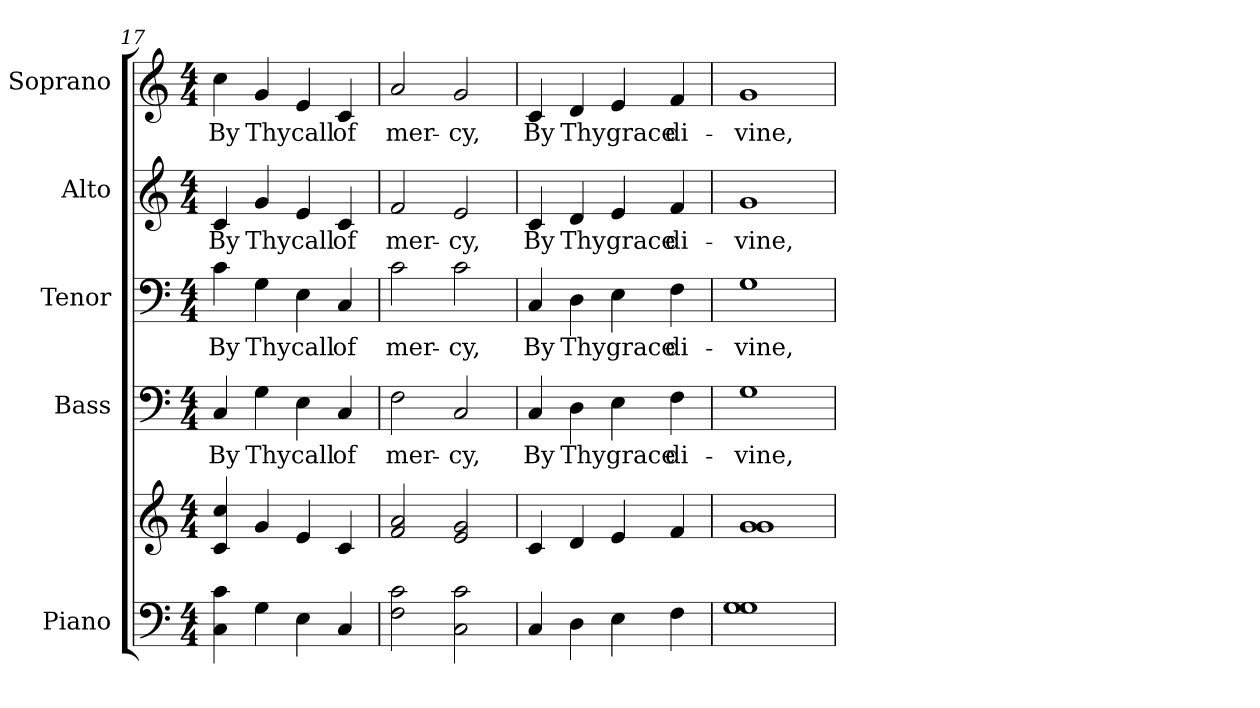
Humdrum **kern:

**kern	**kern	**kern	**text	**kern	**text	**kern	**text	**kern	**text
*part5	*part5	*part4	*part4	*part3	*part3	*part2	*part2	*part1	*part1
*staff6	*staff5	*staff4	*staff4	*staff3	*staff3	*staff2	*staff2	*staff1	*staff1
*I"Piano	*	*I"Bass	*	*I"Tenor	*	*I"Alto	*	*I"Soprano	*
*I'Pno.	*	*I'B.	*	*I'T.	*	*I'A.	*	*I'S.	*
!!LO:PB:g=z
*clefF4	*clefG2	*clefF4	*	*clefF4	*	*clefG2	*	*clefG2	*
*k[]	*k[]	*k[]	*	*k[]	*	*k[]	*	*k[]	*
*C:	*C:	*C:	*	*C:	*	*C:	*	*C:	*
*M4/4	*M4/4	*M4/4	*	*M4/4	*	*M4/4	*	*M4/4	*
=17	=17	=17	=17	=17	=17	=17	=17	=17	=17
!	!	!	!LO:LY:b:color=#000000	!	!	!	!	!	!
!	!	!	!	!	!LO:LY:b:color=#000000	!	!	!	!
!	!	!	!	!	!	!	!LO:LY:b:color=#000000	!	!
!	!	!	!	!	!	!	!	!	!LO:LY:b:color=#000000
4Ci\ 4ci	4ci/ 4cci	4Ci/	By	4ci\	By	4ci/	By	4cci\	By
!	!	!	!LO:LY:b:color=#000000	!	!	!	!	!	!
!	!	!	!	!	!LO:LY:b:color=#000000	!	!	!	!
!	!	!	!	!	!	!	!LO:LY:b:color=#000000	!	!
!	!	!	!	!	!	!	!	!	!LO:LY:b:color=#000000
4Gi\	4gi/	4Gi\	Thy	4Gi\	Thy	4gi/	Thy	4gi/	Thy
!	!	!	!LO:LY:b:color=#000000	!	!	!	!	!	!
!	!	!	!	!	!LO:LY:b:color=#000000	!	!	!	!
!	!	!	!	!	!	!	!LO:LY:b:color=#000000	!	!
!	!	!	!	!	!	!	!	!	!LO:LY:b:color=#000000
4Ei\	4ei/	4Ei\	call	4Ei\	call	4ei/	call	4ei/	call
!	!	!	!LO:LY:b:color=#000000	!	!	!	!	!	!
!	!	!	!	!	!LO:LY:b:color=#000000	!	!	!	!
!	!	!	!	!	!	!	!LO:LY:b:color=#000000	!	!
!	!	!	!	!	!	!	!	!	!LO:LY:b:color=#000000
4Ci/	4ci/	4Ci/	of	4Ci/	of	4ci/	of	4ci/	of
=18	=18	=18	=18	=18	=18	=18	=18	=18	=18
!	!	!	!LO:LY:b:color=#000000	!	!	!	!	!	!
!	!	!	!	!	!LO:LY:b:color=#000000	!	!	!	!
!	!	!	!	!	!	!	!LO:LY:b:color=#000000	!	!
!	!	!	!	!	!	!	!	!	!LO:LY:b:color=#000000
2Fi\ 2ci	2fi/ 2ai	2Fi\	mer-	2ci\	mer-	2fi/	mer-	2ai/	mer-
!	!	!	!LO:LY:b:color=#000000	!	!	!	!	!	!
!	!	!	!	!	!LO:LY:b:color=#000000	!	!	!	!
!	!	!	!	!	!	!	!LO:LY:b:color=#000000	!	!
!	!	!	!	!	!	!	!	!	!LO:LY:b:color=#000000
2Ci\ 2ci	2ei/ 2gi	2Ci/	-cy,	2ci\	-cy,	2ei/	-cy,	2gi/	-cy,
=19	=19	=19	=19	=19	=19	=19	=19	=19	=19
!	!	!	!LO:LY:b:color=#000000	!	!	!	!	!	!
!	!	!	!	!	!LO:LY:b:color=#000000	!	!	!	!
!	!	!	!	!	!	!	!LO:LY:b:color=#000000	!	!
!	!	!	!	!	!	!	!	!	!LO:LY:b:color=#000000
4Ci/	4ci/	4Ci/	By	4Ci/	By	4ci/	By	4ci/	By
!	!	!	!LO:LY:b:color=#000000	!	!	!	!	!	!
!	!	!	!	!	!LO:LY:b:color=#000000	!	!	!	!
!	!	!	!	!	!	!	!LO:LY:b:color=#000000	!	!
!	!	!	!	!	!	!	!	!	!LO:LY:b:color=#000000
4Di\	4di/	4Di\	Thy	4Di\	Thy	4di/	Thy	4di/	Thy
!	!	!	!LO:LY:b:color=#000000	!	!	!	!	!	!
!	!	!	!	!	!LO:LY:b:color=#000000	!	!	!	!
!	!	!	!	!	!	!	!LO:LY:b:color=#000000	!	!
!	!	!	!	!	!	!	!	!	!LO:LY:b:color=#000000
4Ei\	4ei/	4Ei\	grace	4Ei\	grace	4ei/	grace	4ei/	grace
!	!	!	!LO:LY:b:color=#000000	!	!	!	!	!	!
!	!	!	!	!	!LO:LY:b:color=#000000	!	!	!	!
!	!	!	!	!	!	!	!LO:LY:b:color=#000000	!	!
!	!	!	!	!	!	!	!	!	!LO:LY:b:color=#000000
4Fi\	4fi/	4Fi\	di-	4Fi\	di-	4fi/	di-	4fi/	di-
=20	=20	=20	=20	=20	=20	=20	=20	=20	=20
!	!	!	!LO:LY:b:color=#000000	!	!	!	!	!	!
!	!	!	!	!	!LO:LY:b:color=#000000	!	!	!	!
!	!	!	!	!	!	!	!LO:LY:b:color=#000000	!	!
!	!	!	!	!	!	!	!	!	!LO:LY:b:color=#000000
1Gi 1Gi	1gi 1gi	1Gi	-vine,	1Gi	-vine,	1gi	-vine,	1gi	-vine,
=	=	=	=	=	=	=	=	=	=
*-	*-	*-	*-	*-	*-	*-	*-	*-	*-
